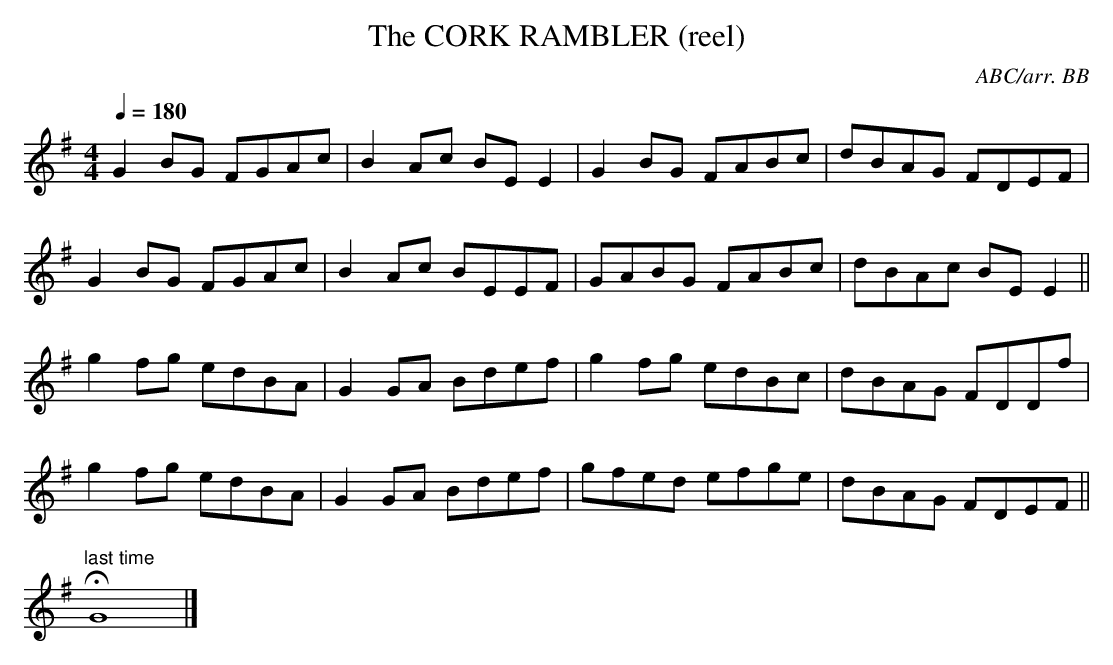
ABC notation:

X:1
T:CORK RAMBLER (reel), The
C:ABC/arr. BB
Q:1/4=180
L:1/8
M:4/4
K:G
G2 BG FGAc|B2 Ac BE E2|G2 BG FABc|dBAG FDEF|
G2 BG FGAc|B2 Ac BEEF|GABG FABc|dBAc BE E2||
g2 fg edBA|G2 GA Bdef|g2fg edBc|dBAG FDDf|
g2 fg edBA|G2 GA Bdef|gfed efge|dBAG FDEF||
"last time" HG8|]
